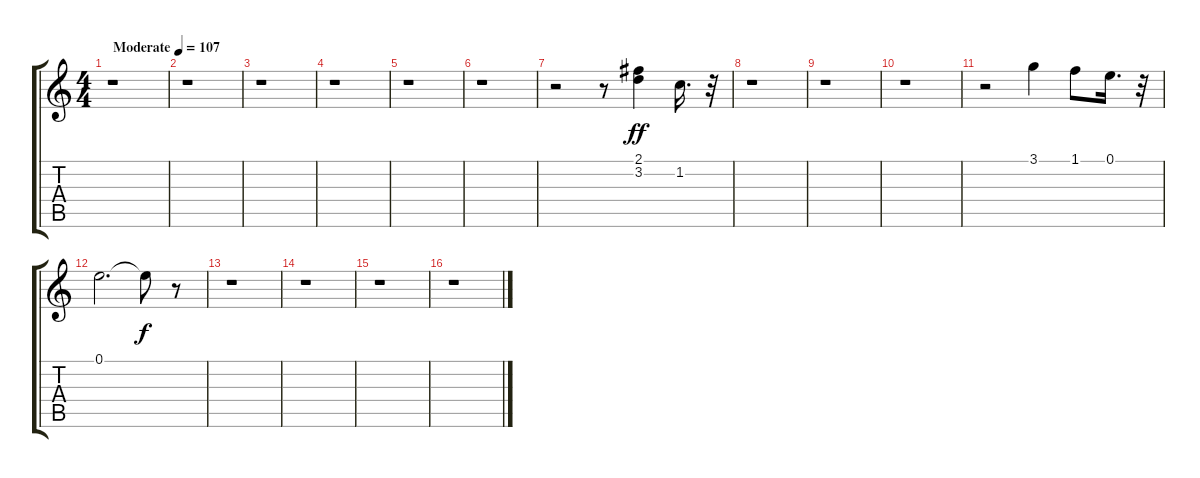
\track "" {instrument electricguitarmuted}
\staff {score tabs}
\tuning (E4 B3 G3 D3 A2 E2) {hide}
\ts (4 4)
\tempo (107 "Moderate")
\clef g2
\ks c
r.1{dy ff instrument electricguitarmuted} |
r.1 |
r.1 |
r.1 |
r.1 |
r.1 |
r.2 r.8 (2.1 3.2).4 1.2.16{d} r.32 |
r.1 |
r.1 |
r.1 |
r.2 3.1.4 1.1.8 0.1.16{d} r.32 |
0.1.2{d} 0.1{t}.8{dy f} r.8 |
r.1 |
r.1 |
r.1 |
r.1
